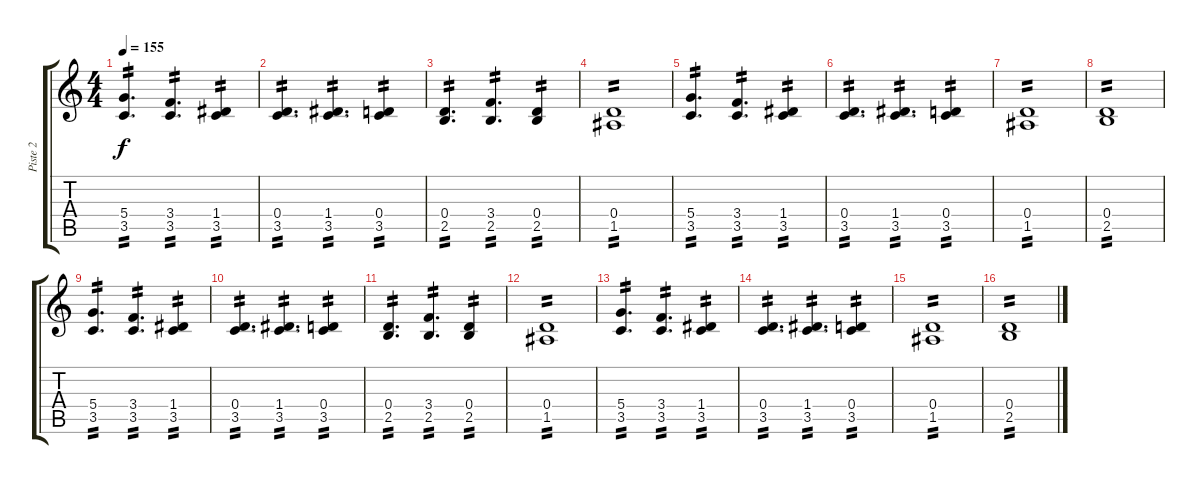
\track ("Piste 2" "Piste 2") {instrument distortionguitar}
\staff {score tabs}
\tuning (E4 B3 G3 D3 A2 E2) {hide}
\ts (4 4)
\tempo 155
\clef g2
\ks c
(5.4 3.5).4{d tp 2 dy f} (3.4 3.5).4{d tp 2} (1.4 3.5).4{tp 2} |
(0.4 3.5).4{d tp 2} (1.4 3.5).4{d tp 2} (0.4 3.5).4{tp 2} |
(0.4 2.5).4{d tp 2} (3.4 2.5).4{d tp 2} (0.4 2.5).4{tp 2} |
(0.4 1.5).1{tp 2} |
(5.4 3.5).4{d tp 2} (3.4 3.5).4{d tp 2} (1.4 3.5).4{tp 2} |
(0.4 3.5).4{d tp 2} (1.4 3.5).4{d tp 2} (0.4 3.5).4{tp 2} |
(0.4 1.5).1{tp 2} |
(0.4 2.5).1{tp 2} |
(5.4 3.5).4{d tp 2} (3.4 3.5).4{d tp 2} (1.4 3.5).4{tp 2} |
(0.4 3.5).4{d tp 2} (1.4 3.5).4{d tp 2} (0.4 3.5).4{tp 2} |
(0.4 2.5).4{d tp 2} (3.4 2.5).4{d tp 2} (0.4 2.5).4{tp 2} |
(0.4 1.5).1{tp 2} |
(5.4 3.5).4{d tp 2} (3.4 3.5).4{d tp 2} (1.4 3.5).4{tp 2} |
(0.4 3.5).4{d tp 2} (1.4 3.5).4{d tp 2} (0.4 3.5).4{tp 2} |
(0.4 1.5).1{tp 2} |
(0.4 2.5).1{tp 2}
